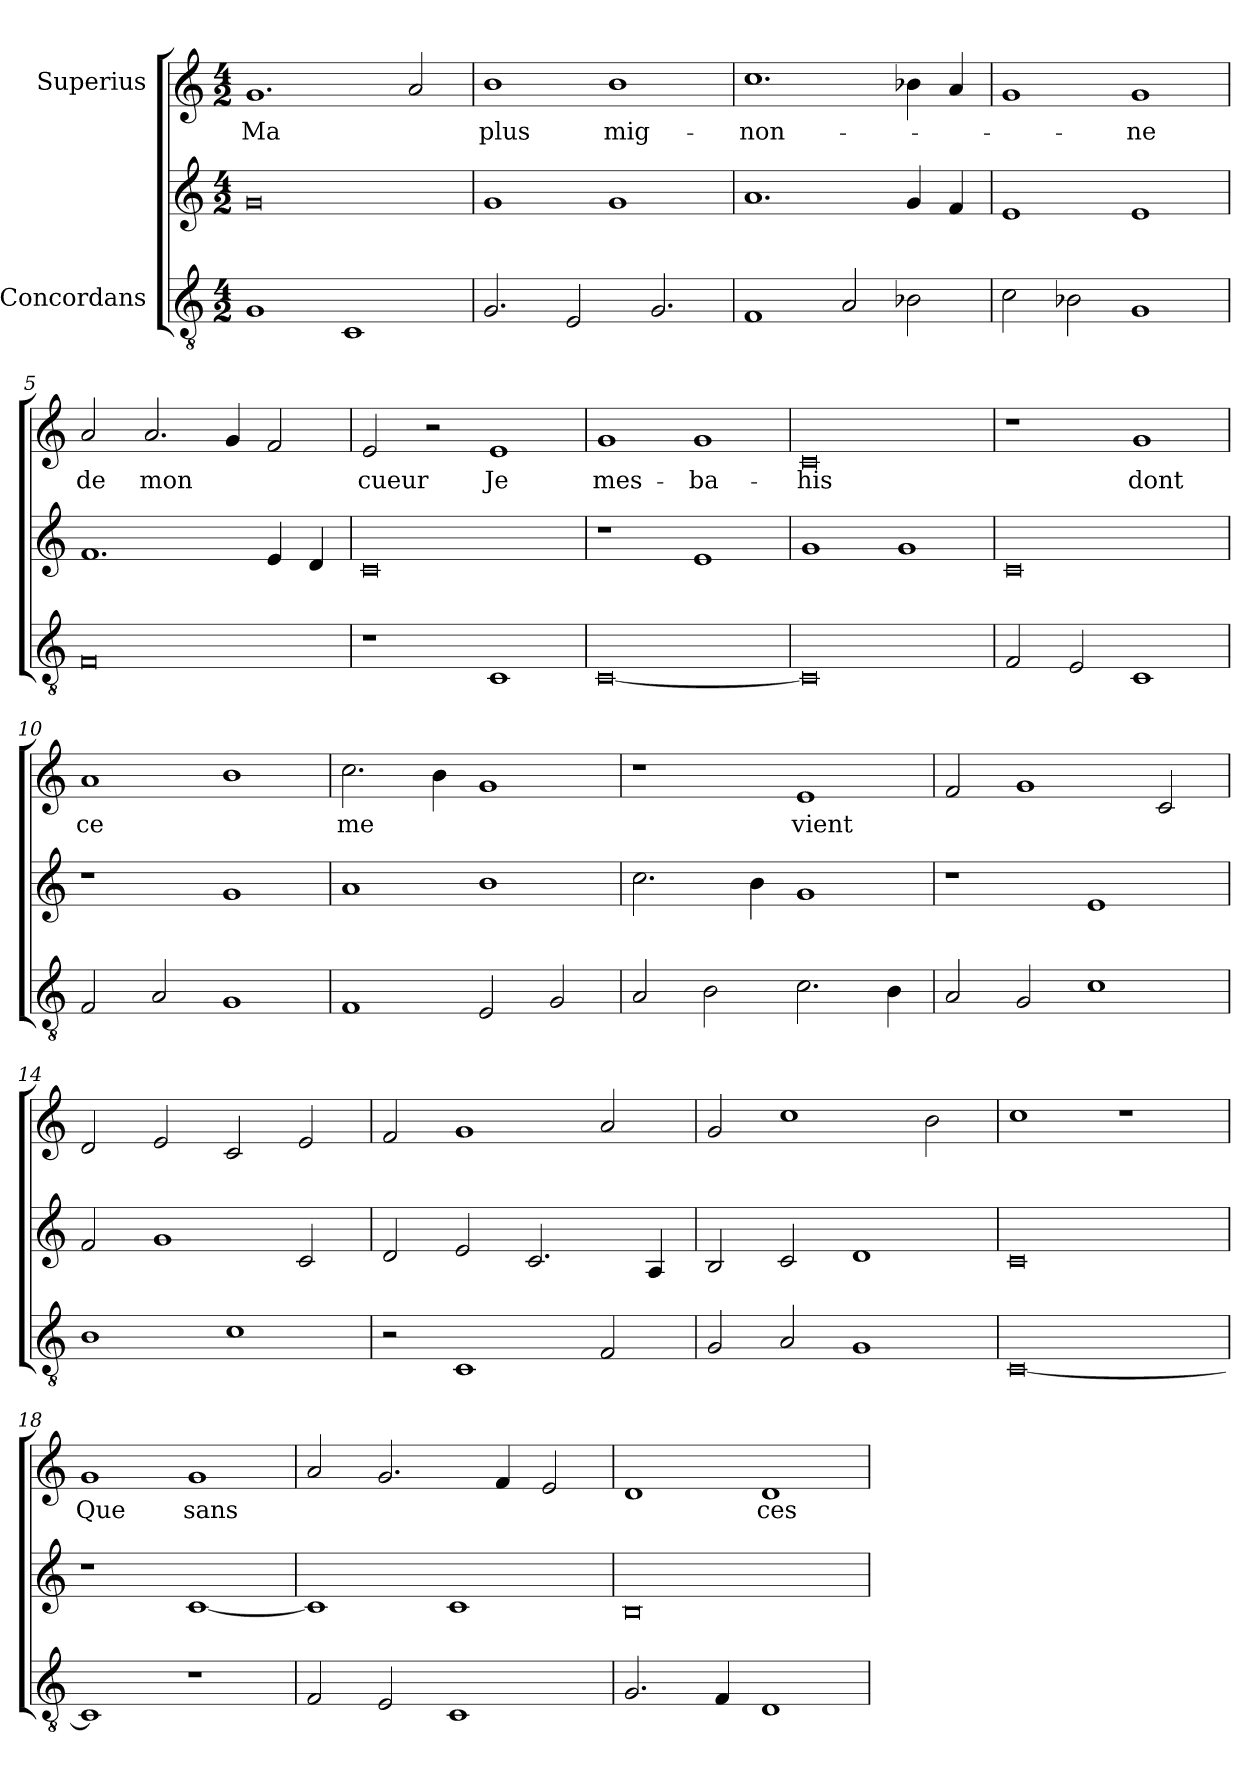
**kern	**kern	**kern	**text
*part3	*part2	*part1	*part1
*staff3	*staff2	*staff1	*staff1
*I"Concordans	*	*I"Superius	*
*clefGv2	*clefG2	*clefG2	*
*M4/2	*M4/2	*M4/2	*
=1	=1	=1	=1
1G	0g	1.g	-Ma
1C	.	.	.
.	.	2a	.
=2	=2	=2	=2
2.G	1g	1b	-plus
2E	.	.	.
.	1g	1b	mig-
2.G	.	.	.
=3	=3	=3	=3
1F	1.a	1.cc	-non-
2A	.	.	.
2B-X	4g	4b-X	.
.	4f	4a	.
=4	=4	=4	=4
2c	1e	1g	.
2B-X	.	.	.
1G	1e	1g	-ne
=5	=5	=5	=5
0F	1.f	2a	-de
.	.	2.a	-mon
.	.	4g	.
.	4e	2f	.
.	4d	.	.
=6	=6	=6	=6
1r	0c	2e	-cueur
.	.	2r	.
1C	.	1e	-Je
=7	=7	=7	=7
[0C	1r	1g	mes-
.	1e	1g	-ba-
=8	=8	=8	=8
0C]	1g	0c	-his
.	1g	.	.
=9	=9	=9	=9
2F	0c	1r	.
2E	.	.	.
1C	.	1g	-dont
=10	=10	=10	=10
2F	1r	1a	-ce
2A	.	.	.
1G	1g	1b	.
=11	=11	=11	=11
1F	1a	2.cc	-me
.	.	4b	.
2E	1b	1g	.
2G	.	.	.
=12	=12	=12	=12
2A	2.cc	1r	.
2B	.	.	.
.	4b	.	.
2.c	1g	1e	-vient
4B	.	.	.
=13	=13	=13	=13
2A	1r	2f	.
2G	.	1g	.
1c	1e	.	.
.	.	2c	.
=14	=14	=14	=14
1B	2f	2d	.
.	1g	2e	.
1c	.	2c	.
.	2c	2e	.
=15	=15	=15	=15
2r	2d	2f	.
1C	2e	1g	.
.	2.c	.	.
2F	.	2a	.
.	4A	.	.
=16	=16	=16	=16
2G	2B	2g	.
2A	2c	1cc	.
1G	1d	.	.
.	.	2b	.
=17	=17	=17	=17
[0C	0c	1cc	.
.	.	1r	.
=18	=18	=18	=18
1C]	1r	1g	-Que
1r	[1c	1g	-sans
=19	=19	=19	=19
2F	1c]	2a	.
2E	.	2.g	.
1C	1c	.	.
.	.	4f	.
.	.	2e	.
=20	=20	=20	=20
2.G	0B	1d	.
4F	.	.	.
1D	.	1d	ces-
=	=	=	=
*-	*-	*-	*-
